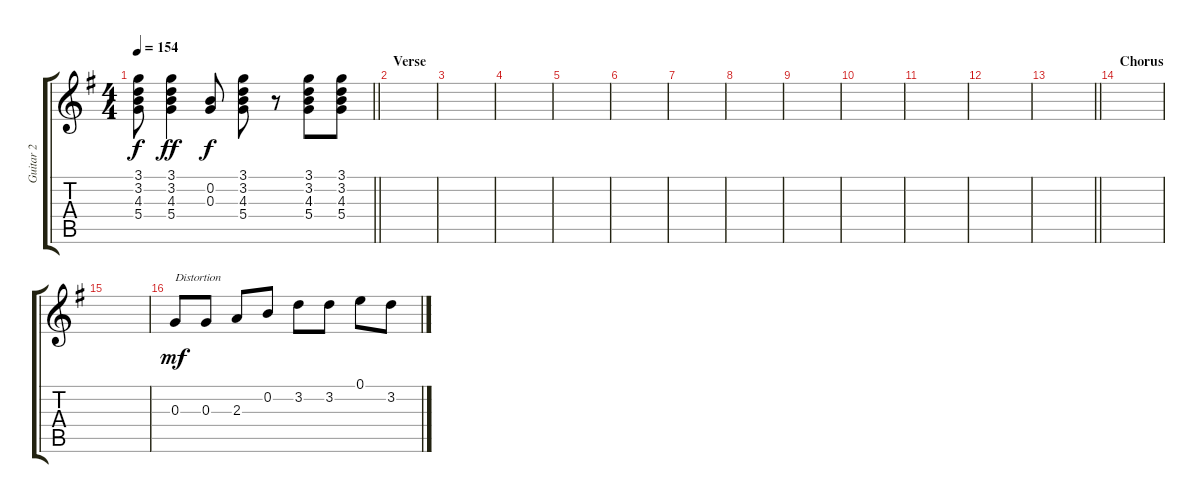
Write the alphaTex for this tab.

\track ("Guitar 2" "Guitar 2") {instrument electricguitarclean}
\staff {score tabs}
\tuning (E4 B3 G3 D3 A2 E2) {hide}
\ts (4 4)
\tempo 154
\clef g2
\barLineRight lightlight
\ks g
(3.1{t} 3.2{t} 4.3{t} 5.4{t}).8{dy f} (3.1 3.2 4.3 5.4).4{dy ff} (0.2 0.3).8{dy f} (3.1 3.2 4.3 5.4).8 r.8 (3.1 3.2 4.3 5.4).8 (3.1 3.2 4.3 5.4).8 |
\section ("" "Verse")
|
|
|
|
|
|
|
|
|
|
|
\barLineRight lightlight
|
\section ("" "Chorus")
|
|
0.3.8{txt "Distortion" dy mf instrument distortionguitar} 0.3.8 2.3.8 0.2.8 3.2.8 3.2.8 0.1.8 3.2.8
